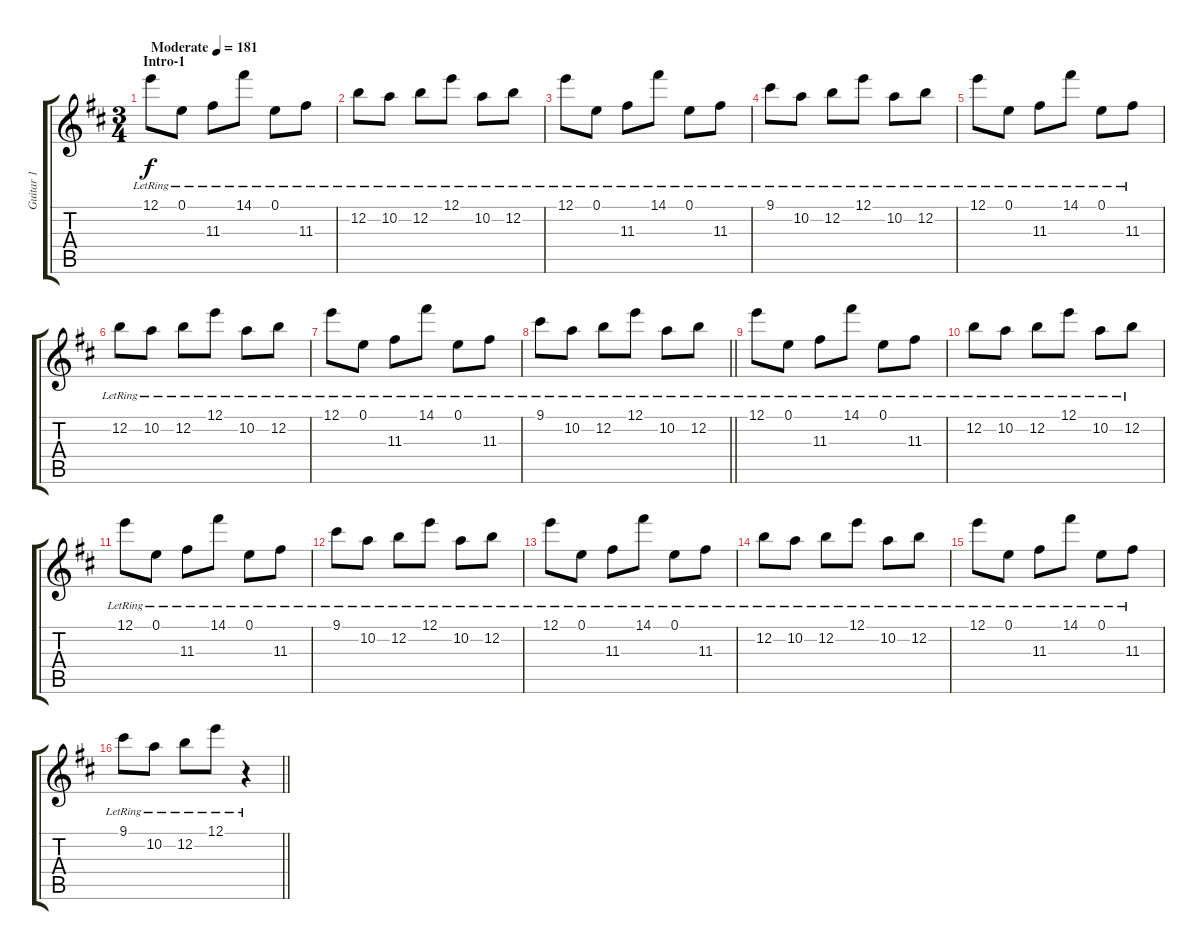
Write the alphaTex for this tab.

\track ("Guitar 1" "Guitar 1") {instrument electricguitarjazz}
\staff {score tabs}
\tuning (E4 B3 G3 D3 A2 E2) {hide}
\ts (3 4)
\section ("" "Intro-1")
\tempo (181 "Moderate")
\clef g2
\ks d
12.1{lr}.8{dy f instrument electricguitarjazz} 0.1{lr}.8 11.3{lr}.8 14.1{lr}.8 0.1{lr}.8 11.3{lr}.8 |
12.2{lr}.8 10.2{lr}.8 12.2{lr}.8 12.1{lr}.8 10.2{lr}.8 12.2{lr}.8 |
12.1{lr}.8 0.1{lr}.8 11.3{lr}.8 14.1{lr}.8 0.1{lr}.8 11.3{lr}.8 |
9.1{lr}.8 10.2{lr}.8 12.2{lr}.8 12.1{lr}.8 10.2{lr}.8 12.2{lr}.8 |
12.1{lr}.8 0.1{lr}.8 11.3{lr}.8 14.1{lr}.8 0.1{lr}.8 11.3{lr}.8 |
12.2{lr}.8 10.2{lr}.8 12.2{lr}.8 12.1{lr}.8 10.2{lr}.8 12.2{lr}.8 |
12.1{lr}.8 0.1{lr}.8 11.3{lr}.8 14.1{lr}.8 0.1{lr}.8 11.3{lr}.8 |
\barLineRight lightlight
9.1{lr}.8 10.2{lr}.8 12.2{lr}.8 12.1{lr}.8 10.2{lr}.8 12.2{lr}.8 |
12.1{lr}.8 0.1{lr}.8 11.3{lr}.8 14.1{lr}.8 0.1{lr}.8 11.3{lr}.8 |
12.2{lr}.8 10.2{lr}.8 12.2{lr}.8 12.1{lr}.8 10.2{lr}.8 12.2{lr}.8 |
12.1{lr}.8 0.1{lr}.8 11.3{lr}.8 14.1{lr}.8 0.1{lr}.8 11.3{lr}.8 |
9.1{lr}.8 10.2{lr}.8 12.2{lr}.8 12.1{lr}.8 10.2{lr}.8 12.2{lr}.8 |
12.1{lr}.8 0.1{lr}.8 11.3{lr}.8 14.1{lr}.8 0.1{lr}.8 11.3{lr}.8 |
12.2{lr}.8 10.2{lr}.8 12.2{lr}.8 12.1{lr}.8 10.2{lr}.8 12.2{lr}.8 |
12.1{lr}.8 0.1{lr}.8 11.3{lr}.8 14.1{lr}.8 0.1{lr}.8 11.3{lr}.8 |
\barLineRight lightlight
9.1{lr}.8 10.2{lr}.8 12.2{lr}.8 12.1{lr}.8 r.4
